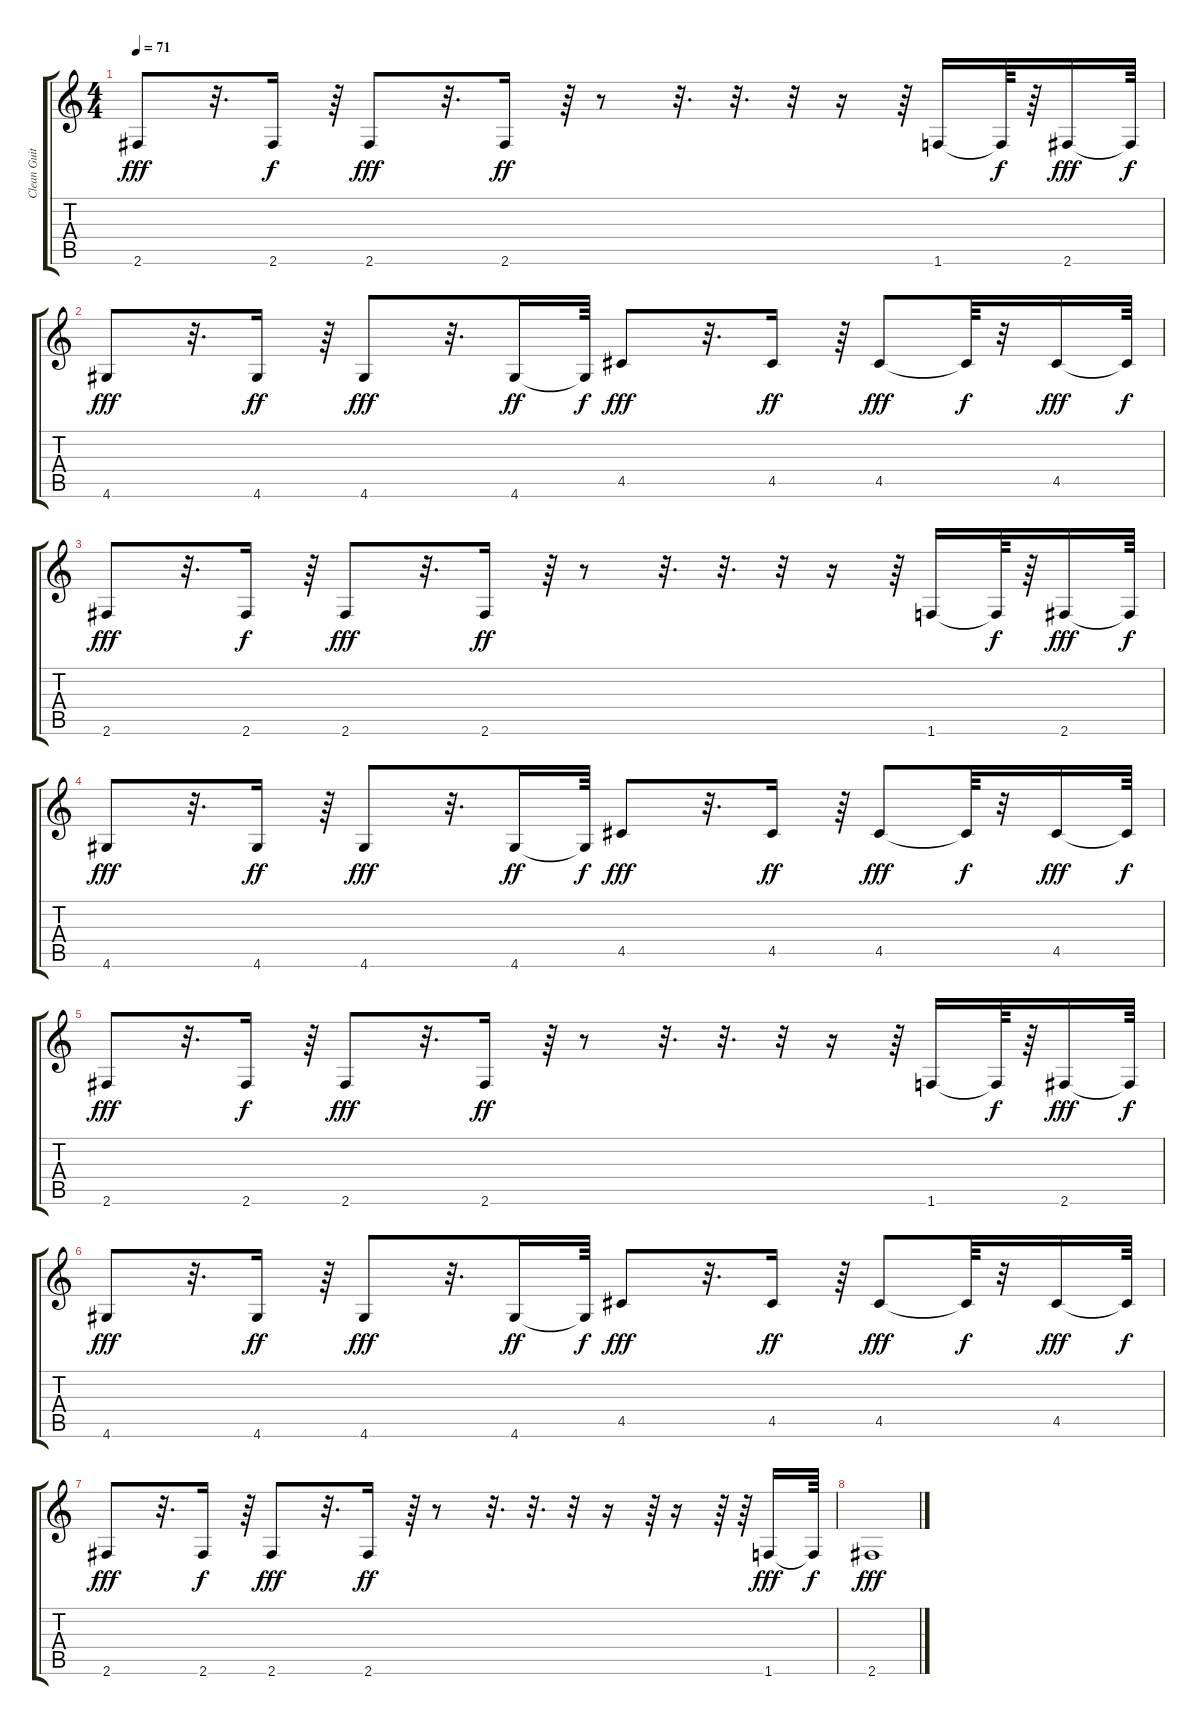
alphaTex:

\track ("Clean Guitar        " "Clean Guit") {instrument acousticbass}
\staff {score tabs}
\tuning (E4 B3 G3 D3 A2 E2) {hide}
\ts (4 4)
\tempo 71
\clef g2
\ks c
2.6.8{dy fff} r.32{d} 2.6.16{dy f} r.64 2.6.8{dy fff} r.32{d} 2.6.16{dy ff} r.64 r.8 r.32{d} r.32{d} r.32 r.16 r.64 1.6.16 1.6{t}.64{dy f} r.64 2.6.16{dy fff} 2.6{t}.64{dy f} |
4.6.8{dy fff} r.32{d} 4.6.16{dy ff} r.64 4.6.8{dy fff} r.32{d} 4.6.16{dy ff} 4.6{t}.64{dy f} 4.5.8{dy fff} r.32{d} 4.5.16{dy ff} r.64 4.5.8{dy fff} 4.5{t}.64{dy f} r.32 4.5.16{dy fff} 4.5{t}.64{dy f} |
2.6.8{dy fff} r.32{d} 2.6.16{dy f} r.64 2.6.8{dy fff} r.32{d} 2.6.16{dy ff} r.64 r.8 r.32{d} r.32{d} r.32 r.16 r.64 1.6.16 1.6{t}.64{dy f} r.64 2.6.16{dy fff} 2.6{t}.64{dy f} |
4.6.8{dy fff} r.32{d} 4.6.16{dy ff} r.64 4.6.8{dy fff} r.32{d} 4.6.16{dy ff} 4.6{t}.64{dy f} 4.5.8{dy fff} r.32{d} 4.5.16{dy ff} r.64 4.5.8{dy fff} 4.5{t}.64{dy f} r.32 4.5.16{dy fff} 4.5{t}.64{dy f} |
2.6.8{dy fff} r.32{d} 2.6.16{dy f} r.64 2.6.8{dy fff} r.32{d} 2.6.16{dy ff} r.64 r.8 r.32{d} r.32{d} r.32 r.16 r.64 1.6.16 1.6{t}.64{dy f} r.64 2.6.16{dy fff} 2.6{t}.64{dy f} |
4.6.8{dy fff} r.32{d} 4.6.16{dy ff} r.64 4.6.8{dy fff} r.32{d} 4.6.16{dy ff} 4.6{t}.64{dy f} 4.5.8{dy fff} r.32{d} 4.5.16{dy ff} r.64 4.5.8{dy fff} 4.5{t}.64{dy f} r.32 4.5.16{dy fff} 4.5{t}.64{dy f} |
2.6.8{dy fff} r.32{d} 2.6.16{dy f} r.64 2.6.8{dy fff} r.32{d} 2.6.16{dy ff} r.64 r.8 r.32{d} r.32{d} r.32 r.16 r.64 r.16 r.64 r.64 1.6.16{dy fff} 1.6{t}.64{dy f} |
2.6.1{dy fff}
